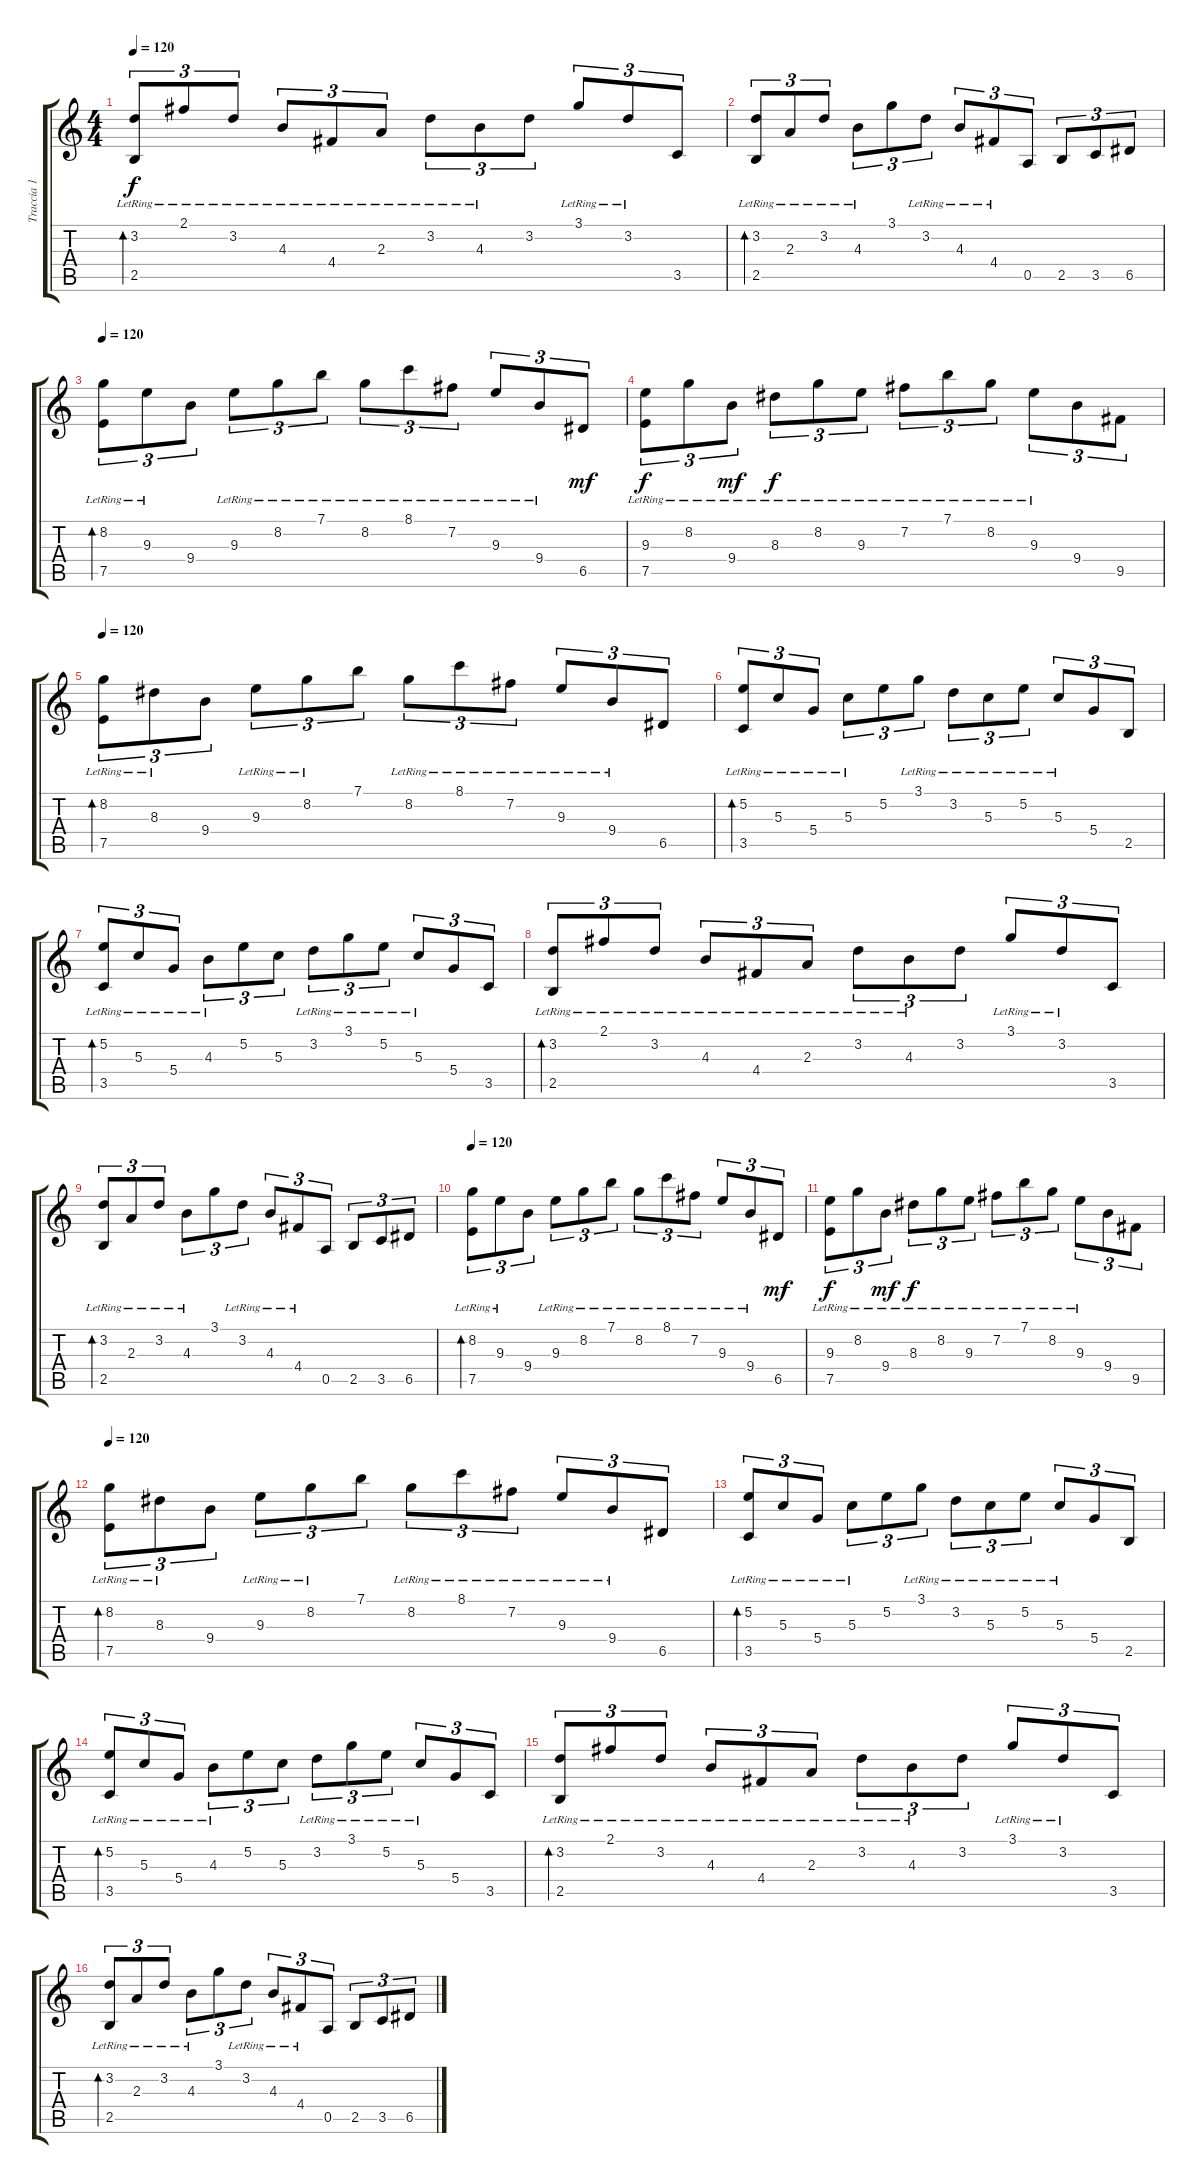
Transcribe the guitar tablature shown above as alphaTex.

\track ("Traccia 1" "Traccia 1") {instrument acousticguitarnylon}
\staff {score tabs}
\tuning (E4 B3 G3 D3 A2 E2) {hide}
\ts (4 4)
\tempo 120
\clef g2
\ks c
(3.2{lr} 2.5{lr}).8{tu (3 2) bd 240 dy f} 2.1{lr}.8{tu (3 2)} 3.2{lr}.8{tu (3 2)} 4.3{lr}.8{tu (3 2)} 4.4{lr}.8{tu (3 2)} 2.3{lr}.8{tu (3 2)} 3.2{lr}.8{tu (3 2)} 4.3{lr}.8{tu (3 2)} 3.2.8{tu (3 2)} 3.1{lr}.8{tu (3 2)} 3.2{lr}.8{tu (3 2)} 3.5.8{tu (3 2)} |
(3.2{lr} 2.5{lr}).8{tu (3 2) bd 240} 2.3{lr}.8{tu (3 2)} 3.2{lr}.8{tu (3 2)} 4.3{lr}.8{tu (3 2)} 3.1.8{tu (3 2)} 3.2{lr}.8{tu (3 2)} 4.3{lr}.8{tu (3 2)} 4.4{lr}.8{tu (3 2)} 0.5.8{tu (3 2)} 2.5.8{tu (3 2)} 3.5.8{tu (3 2)} 6.5.8{tu (3 2)} |
\tempo 120
(8.2{lr} 7.5{lr}).8{tu (3 2) bd 240 instrument acousticguitarnylon} 9.3{lr}.8{tu (3 2)} 9.4.8{tu (3 2)} 9.3{lr}.8{tu (3 2)} 8.2{lr}.8{tu (3 2)} 7.1{lr}.8{tu (3 2)} 8.2{lr}.8{tu (3 2)} 8.1{lr}.8{tu (3 2)} 7.2{lr}.8{tu (3 2)} 9.3{lr}.8{tu (3 2)} 9.4{lr}.8{tu (3 2)} 6.5.8{tu (3 2) dy mf} |
(9.3{lr} 7.5{lr}).8{tu (3 2) dy f} 8.2{lr}.8{tu (3 2)} 9.4{lr}.8{tu (3 2) dy mf} 8.3{lr}.8{tu (3 2) dy f} 8.2{lr}.8{tu (3 2)} 9.3{lr}.8{tu (3 2)} 7.2{lr}.8{tu (3 2)} 7.1{lr}.8{tu (3 2)} 8.2{lr}.8{tu (3 2)} 9.3{lr}.8{tu (3 2)} 9.4.8{tu (3 2)} 9.5.8{tu (3 2)} |
\tempo 120
(8.2{lr} 7.5{lr}).8{tu (3 2) bd 240 instrument acousticguitarnylon} 8.3{lr}.8{tu (3 2)} 9.4.8{tu (3 2)} 9.3{lr}.8{tu (3 2)} 8.2{lr}.8{tu (3 2)} 7.1.8{tu (3 2)} 8.2{lr}.8{tu (3 2)} 8.1{lr}.8{tu (3 2)} 7.2{lr}.8{tu (3 2)} 9.3{lr}.8{tu (3 2)} 9.4{lr}.8{tu (3 2)} 6.5.8{tu (3 2)} |
(5.2{lr} 3.5{lr}).8{tu (3 2) bd 240} 5.3{lr}.8{tu (3 2)} 5.4{lr}.8{tu (3 2)} 5.3{lr}.8{tu (3 2)} 5.2.8{tu (3 2)} 3.1{lr}.8{tu (3 2)} 3.2{lr}.8{tu (3 2)} 5.3{lr}.8{tu (3 2)} 5.2{lr}.8{tu (3 2)} 5.3{lr}.8{tu (3 2)} 5.4.8{tu (3 2)} 2.5.8{tu (3 2)} |
(5.2{lr} 3.5{lr}).8{tu (3 2) bd 240} 5.3{lr}.8{tu (3 2)} 5.4{lr}.8{tu (3 2)} 4.3{lr}.8{tu (3 2)} 5.2.8{tu (3 2)} 5.3.8{tu (3 2)} 3.2{lr}.8{tu (3 2)} 3.1{lr}.8{tu (3 2)} 5.2{lr}.8{tu (3 2)} 5.3{lr}.8{tu (3 2)} 5.4.8{tu (3 2)} 3.5.8{tu (3 2)} |
(3.2{lr} 2.5{lr}).8{tu (3 2) bd 240} 2.1{lr}.8{tu (3 2)} 3.2{lr}.8{tu (3 2)} 4.3{lr}.8{tu (3 2)} 4.4{lr}.8{tu (3 2)} 2.3{lr}.8{tu (3 2)} 3.2{lr}.8{tu (3 2)} 4.3{lr}.8{tu (3 2)} 3.2.8{tu (3 2)} 3.1{lr}.8{tu (3 2)} 3.2{lr}.8{tu (3 2)} 3.5.8{tu (3 2)} |
(3.2{lr} 2.5{lr}).8{tu (3 2) bd 240} 2.3{lr}.8{tu (3 2)} 3.2{lr}.8{tu (3 2)} 4.3{lr}.8{tu (3 2)} 3.1.8{tu (3 2)} 3.2{lr}.8{tu (3 2)} 4.3{lr}.8{tu (3 2)} 4.4{lr}.8{tu (3 2)} 0.5.8{tu (3 2)} 2.5.8{tu (3 2)} 3.5.8{tu (3 2)} 6.5.8{tu (3 2)} |
\tempo 120
(8.2{lr} 7.5{lr}).8{tu (3 2) bd 240 instrument acousticguitarnylon} 9.3{lr}.8{tu (3 2)} 9.4.8{tu (3 2)} 9.3{lr}.8{tu (3 2)} 8.2{lr}.8{tu (3 2)} 7.1{lr}.8{tu (3 2)} 8.2{lr}.8{tu (3 2)} 8.1{lr}.8{tu (3 2)} 7.2{lr}.8{tu (3 2)} 9.3{lr}.8{tu (3 2)} 9.4{lr}.8{tu (3 2)} 6.5.8{tu (3 2) dy mf} |
(9.3{lr} 7.5{lr}).8{tu (3 2) dy f} 8.2{lr}.8{tu (3 2)} 9.4{lr}.8{tu (3 2) dy mf} 8.3{lr}.8{tu (3 2) dy f} 8.2{lr}.8{tu (3 2)} 9.3{lr}.8{tu (3 2)} 7.2{lr}.8{tu (3 2)} 7.1{lr}.8{tu (3 2)} 8.2{lr}.8{tu (3 2)} 9.3{lr}.8{tu (3 2)} 9.4.8{tu (3 2)} 9.5.8{tu (3 2)} |
\tempo 120
(8.2{lr} 7.5{lr}).8{tu (3 2) bd 240 instrument acousticguitarnylon} 8.3{lr}.8{tu (3 2)} 9.4.8{tu (3 2)} 9.3{lr}.8{tu (3 2)} 8.2{lr}.8{tu (3 2)} 7.1.8{tu (3 2)} 8.2{lr}.8{tu (3 2)} 8.1{lr}.8{tu (3 2)} 7.2{lr}.8{tu (3 2)} 9.3{lr}.8{tu (3 2)} 9.4{lr}.8{tu (3 2)} 6.5.8{tu (3 2)} |
(5.2{lr} 3.5{lr}).8{tu (3 2) bd 240} 5.3{lr}.8{tu (3 2)} 5.4{lr}.8{tu (3 2)} 5.3{lr}.8{tu (3 2)} 5.2.8{tu (3 2)} 3.1{lr}.8{tu (3 2)} 3.2{lr}.8{tu (3 2)} 5.3{lr}.8{tu (3 2)} 5.2{lr}.8{tu (3 2)} 5.3{lr}.8{tu (3 2)} 5.4.8{tu (3 2)} 2.5.8{tu (3 2)} |
(5.2{lr} 3.5{lr}).8{tu (3 2) bd 240} 5.3{lr}.8{tu (3 2)} 5.4{lr}.8{tu (3 2)} 4.3{lr}.8{tu (3 2)} 5.2.8{tu (3 2)} 5.3.8{tu (3 2)} 3.2{lr}.8{tu (3 2)} 3.1{lr}.8{tu (3 2)} 5.2{lr}.8{tu (3 2)} 5.3{lr}.8{tu (3 2)} 5.4.8{tu (3 2)} 3.5.8{tu (3 2)} |
(3.2{lr} 2.5{lr}).8{tu (3 2) bd 240} 2.1{lr}.8{tu (3 2)} 3.2{lr}.8{tu (3 2)} 4.3{lr}.8{tu (3 2)} 4.4{lr}.8{tu (3 2)} 2.3{lr}.8{tu (3 2)} 3.2{lr}.8{tu (3 2)} 4.3{lr}.8{tu (3 2)} 3.2.8{tu (3 2)} 3.1{lr}.8{tu (3 2)} 3.2{lr}.8{tu (3 2)} 3.5.8{tu (3 2)} |
(3.2{lr} 2.5{lr}).8{tu (3 2) bd 240} 2.3{lr}.8{tu (3 2)} 3.2{lr}.8{tu (3 2)} 4.3{lr}.8{tu (3 2)} 3.1.8{tu (3 2)} 3.2{lr}.8{tu (3 2)} 4.3{lr}.8{tu (3 2)} 4.4{lr}.8{tu (3 2)} 0.5.8{tu (3 2)} 2.5.8{tu (3 2)} 3.5.8{tu (3 2)} 6.5.8{tu (3 2)}
